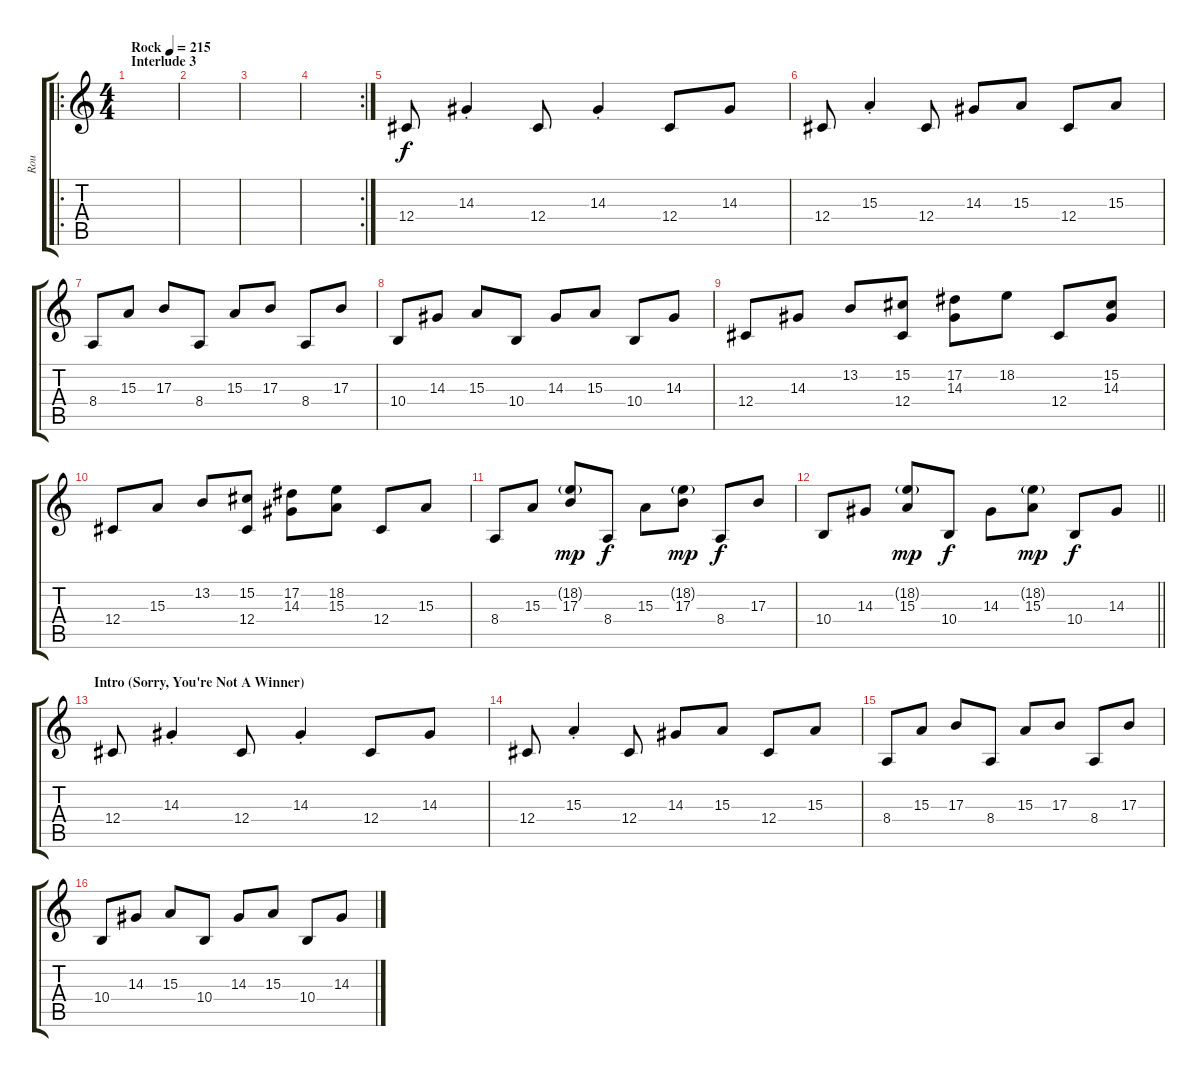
\track ("Rou" "Rou") {instrument lead1square}
\staff {score tabs}
\tuning (Eb4 Bb3 Gb3 Db3 Ab2 Db2) {hide}
\ro
\ts (4 4)
\section ("" "Interlude 3")
\tempo (215 "Rock")
\clef g2
\ks c
|
|
|
\rc 2
|
12.4.8{volume 6} 14.3{st}.4{volume 8} 12.4.8 14.3{st}.4 12.4.8 14.3.8 |
12.4.8 15.3{st}.4 12.4.8 14.3.8 15.3.8 12.4.8 15.3.8 |
8.4.8 15.3.8 17.3.8 8.4.8 15.3.8 17.3.8 8.4.8 17.3.8 |
10.4.8 14.3.8 15.3.8 10.4.8 14.3.8 15.3.8 10.4.8 14.3.8 |
12.4.8 14.3.8 13.2.8{volume 11} (15.2 12.4).8 (17.2 14.3).8 18.2.8 12.4.8 (15.2 14.3).8 |
12.4.8 15.3.8 13.2.8 (15.2 12.4).8 (17.2 14.3).8 (18.2 15.3).8 12.4.8 15.3.8 |
8.4.8 15.3.8 (18.2{g} 17.3).8{dy mp} 8.4.8{dy f} 15.3.8 (18.2{g} 17.3).8{dy mp} 8.4.8{dy f} 17.3.8 |
\barLineRight lightlight
10.4.8 14.3.8 (18.2{g} 15.3).8{dy mp} 10.4.8{dy f} 14.3.8 (18.2{g} 15.3).8{dy mp} 10.4.8{dy f} 14.3.8 |
\section ("" "Intro (Sorry, You're Not A Winner)")
12.4.8{volume 10} 14.3{st}.4 12.4.8 14.3{st}.4 12.4.8 14.3.8 |
12.4.8 15.3{st}.4 12.4.8 14.3.8 15.3.8 12.4.8 15.3.8 |
8.4.8 15.3.8 17.3.8 8.4.8 15.3.8 17.3.8 8.4.8 17.3.8 |
10.4.8 14.3.8 15.3.8 10.4.8 14.3.8 15.3.8 10.4.8 14.3.8
